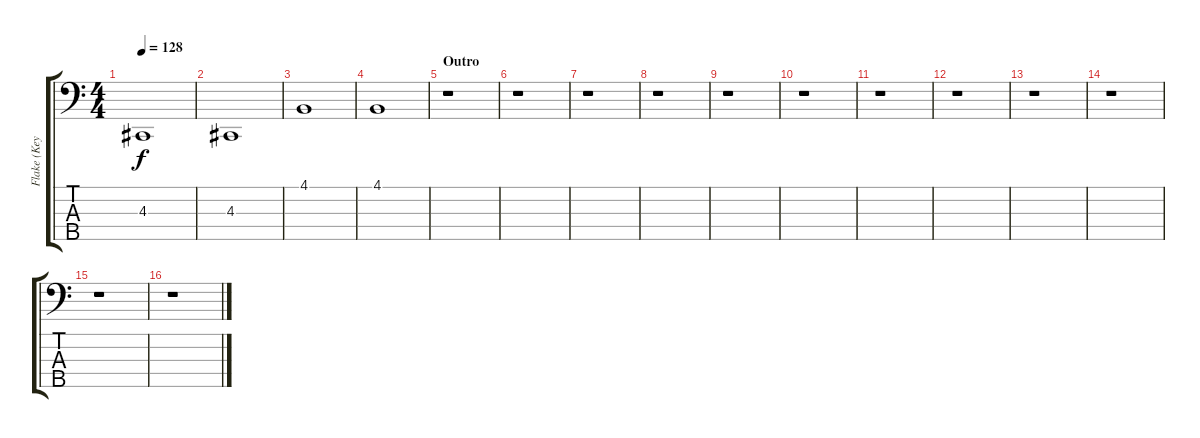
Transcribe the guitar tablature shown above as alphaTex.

\track ("Flake (Keyboard 1)" "Flake (Key") {instrument lead1square}
\staff {score tabs}
\tuning (G2 D2 A1 E1 B0) {hide}
\ts (4 4)
\tempo 128
\clef f4
\ks c
4.3.1{dy f} |
4.3.1 |
4.1.1 |
4.1.1 |
\section ("" "Outro")
r.1 |
r.1 |
r.1 |
r.1 |
r.1 |
r.1 |
r.1 |
r.1 |
r.1 |
r.1 |
r.1 |
r.1
